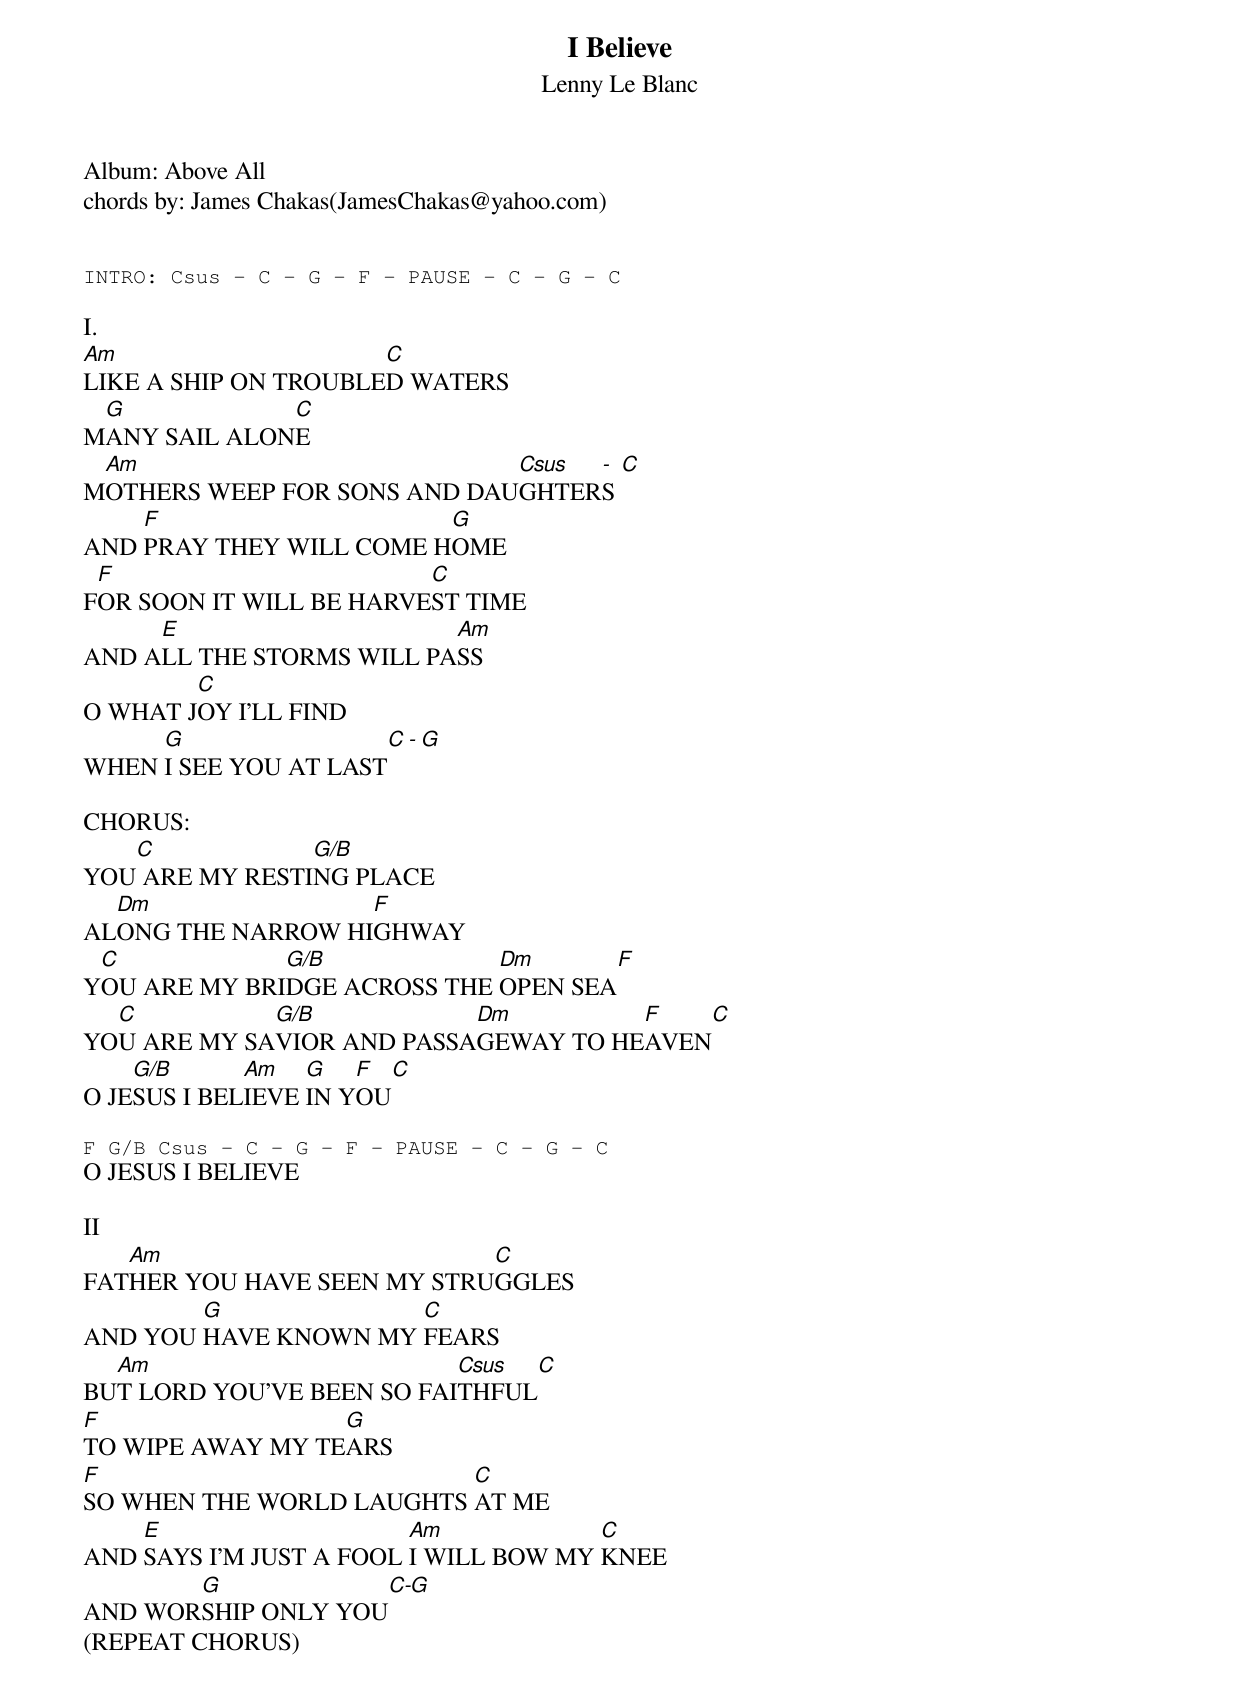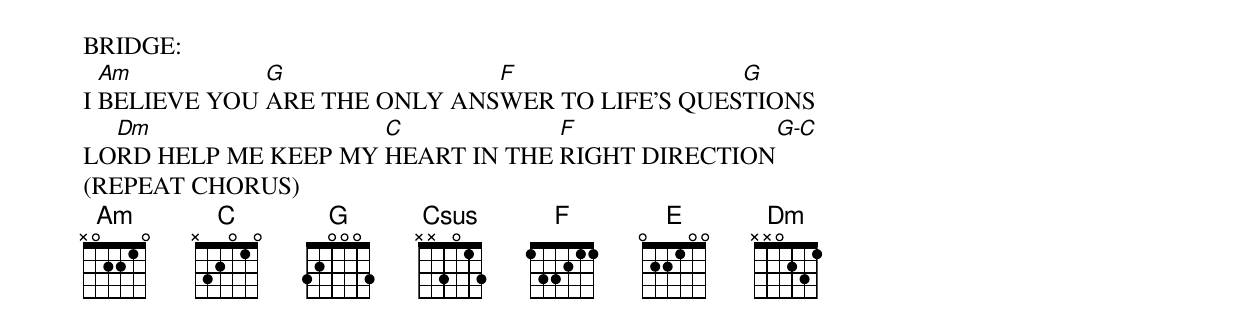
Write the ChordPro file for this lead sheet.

{t:I Believe}
{st:Lenny Le Blanc}

Album: Above All
chords by: James Chakas(JamesChakas@yahoo.com)


{sot}
INTRO: Csus - C - G - F - PAUSE - C - G - C
{eot}

I.
[Am]LIKE A SHIP ON TROUBLE[C]D WATERS
M[G]ANY SAIL ALON[C]E
M[Am]OTHERS WEEP FOR SONS AND DAU[Csus]GHTER[-]S [C]
AND [F]PRAY THEY WILL COME H[G]OME
F[F]OR SOON IT WILL BE HARVE[C]ST TIME
AND A[E]LL THE STORMS WILL PA[Am]SS
O WHAT J[C]OY I'LL FIND
WHEN [G]I SEE YOU AT LAST[C][-][G]

CHORUS:
YOU[C] ARE MY RESTI[G/B]NG PLACE
AL[Dm]ONG THE NARROW HI[F]GHWAY
Y[C]OU ARE MY BRI[G/B]DGE ACROSS THE [Dm]OPEN SEA[F]
YO[C]U ARE MY SA[G/B]VIOR AND PASSA[Dm]GEWAY TO HE[F]AVEN[C]
O JE[G/B]SUS I BEL[Am]IEVE [G]IN Y[F]OU[C]

{sot}
F G/B Csus - C - G - F - PAUSE - C - G - C
{eot}
O JESUS I BELIEVE

II
FAT[Am]HER YOU HAVE SEEN MY STRU[C]GGLES
AND YOU [G]HAVE KNOWN MY [C]FEARS
BU[Am]T LORD YOU'VE BEEN SO FAI[Csus]THFUL[C]
[F]TO WIPE AWAY MY TE[G]ARS
[F]SO WHEN THE WORLD LAUGHTS [C]AT ME
AND [E]SAYS I'M JUST A FOOL [Am]I WILL BOW MY [C]KNEE
AND WOR[G]SHIP ONLY YOU[C-G]
(REPEAT CHORUS)

BRIDGE:
I [Am]BELIEVE YOU [G]ARE THE ONLY ANS[F]WER TO LIFE'S QUES[G]TIONS
LO[Dm]RD HELP ME KEEP MY [C]HEART IN THE [F]RIGHT DIRECTION[G-C]
(REPEAT CHORUS)
